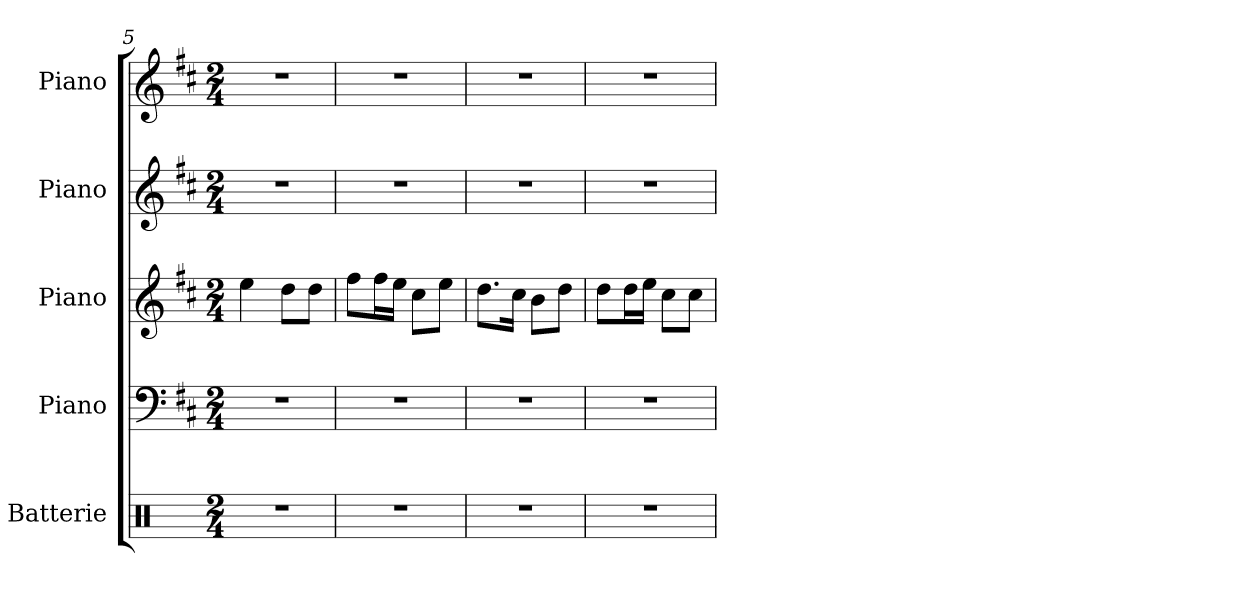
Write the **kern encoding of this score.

**kern	**kern	**kern	**kern	**kern
*part5	*part4	*part3	*part2	*part1
*staff5	*staff4	*staff3	*staff2	*staff1
*I"Batterie	*I"Piano	*I"Piano	*I"Piano	*I"Piano
*I'Batt.	*I'Pia.	*I'Pia.	*I'Pia.	*I'Pia.
*clefX	*clefF4	*clefG2	*clefG2	*clefG2
*k[]	*k[f#c#]	*k[f#c#]	*k[f#c#]	*k[f#c#]
*M2/4	*M2/4	*M2/4	*M2/4	*M2/4
=5	=5	=5	=5	=5
2r	2r	4ee\	2r	2r
.	.	8dd\L	.	.
.	.	8dd\J	.	.
=6	=6	=6	=6	=6
2r	2r	8ff#\L	2r	2r
.	.	16ff#\L	.	.
.	.	16ee\JJ	.	.
.	.	8cc#\L	.	.
.	.	8ee\J	.	.
=7	=7	=7	=7	=7
2r	2r	8.dd\L	2r	2r
.	.	16cc#\Jk	.	.
.	.	8b\L	.	.
.	.	8dd\J	.	.
!!LO:LB:g=z
=8	=8	=8	=8	=8
2r	2r	8dd\L	2r	2r
.	.	16dd\L	.	.
.	.	16ee\JJ	.	.
.	.	8cc#\L	.	.
.	.	8cc#\J	.	.
=	=	=	=	=
*-	*-	*-	*-	*-
